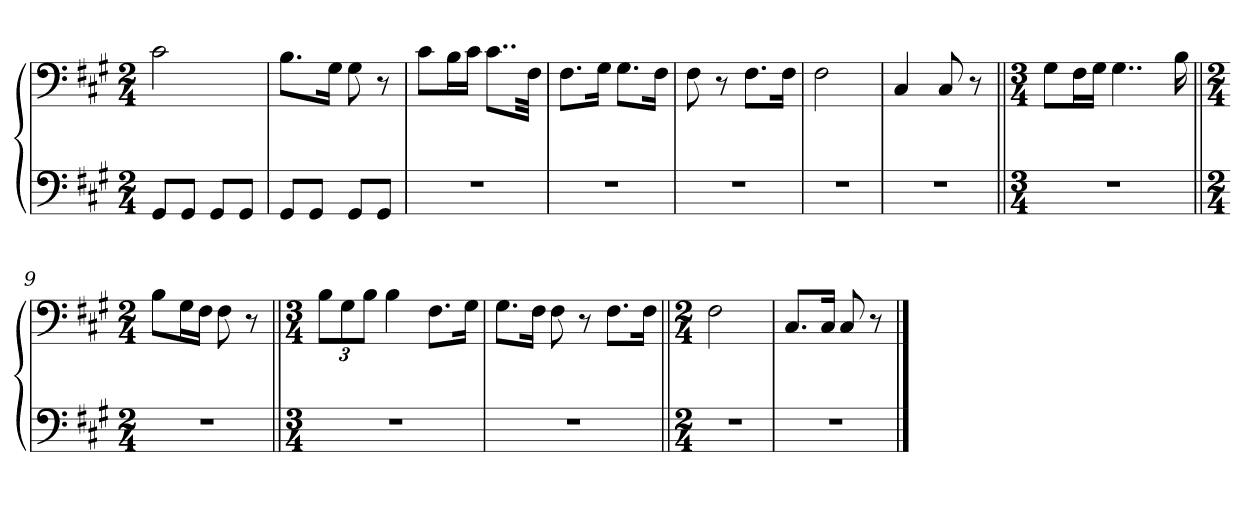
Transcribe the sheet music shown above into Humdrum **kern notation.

**kern	**kern
*part1	*part1
*staff2	*staff1
*clefF4	*clefF4
*k[f#c#g#]	*k[f#c#g#]
*M2/4	*M2/4
=1	=1
8GG#/L	2c#\
8GG#/J	.
8GG#/L	.
8GG#/J	.
=2	=2
8GG#/L	8.B\L
8GG#/J	.
.	16G#\Jk
8GG#/L	8G#\
8GG#/J	8r
=3	=3
2r	8c#\L
.	16B\L
.	16c#\JJ
.	8..c#\L
.	32F#\Jkk
=4	=4
2r	8.F#\L
.	16G#\Jk
.	8.G#\L
.	16F#\Jk
=5	=5
2r	8F#\
.	8r
.	8.F#\L
.	16F#\Jk
=6	=6
2r	2F#\
=7	=7
2r	4C#/
.	8C#/
.	8r
=8||	=8||
*M3/4	*M3/4
2.r	8G#\L
.	16F#\L
.	16G#\JJ
.	4..G#\
.	16B\
=9||	=9||
*M2/4	*M2/4
2r	8B\L
.	16G#\L
.	16F#\JJ
.	8F#\
.	8r
=10||	=10||
*M3/4	*M3/4
2.r	12B\L
.	12G#\
.	12B\J
.	4B\
.	8.F#\L
.	16G#\Jk
=11	=11
2.r	8.G#\L
.	16F#\Jk
.	8F#\
.	8r
.	8.F#\L
.	16F#\Jk
=12||	=12||
*M2/4	*M2/4
2r	2F#\
=13	=13
2r	8.C#/L
.	16C#/Jk
.	8C#/
.	8r
==	==
*-	*-
